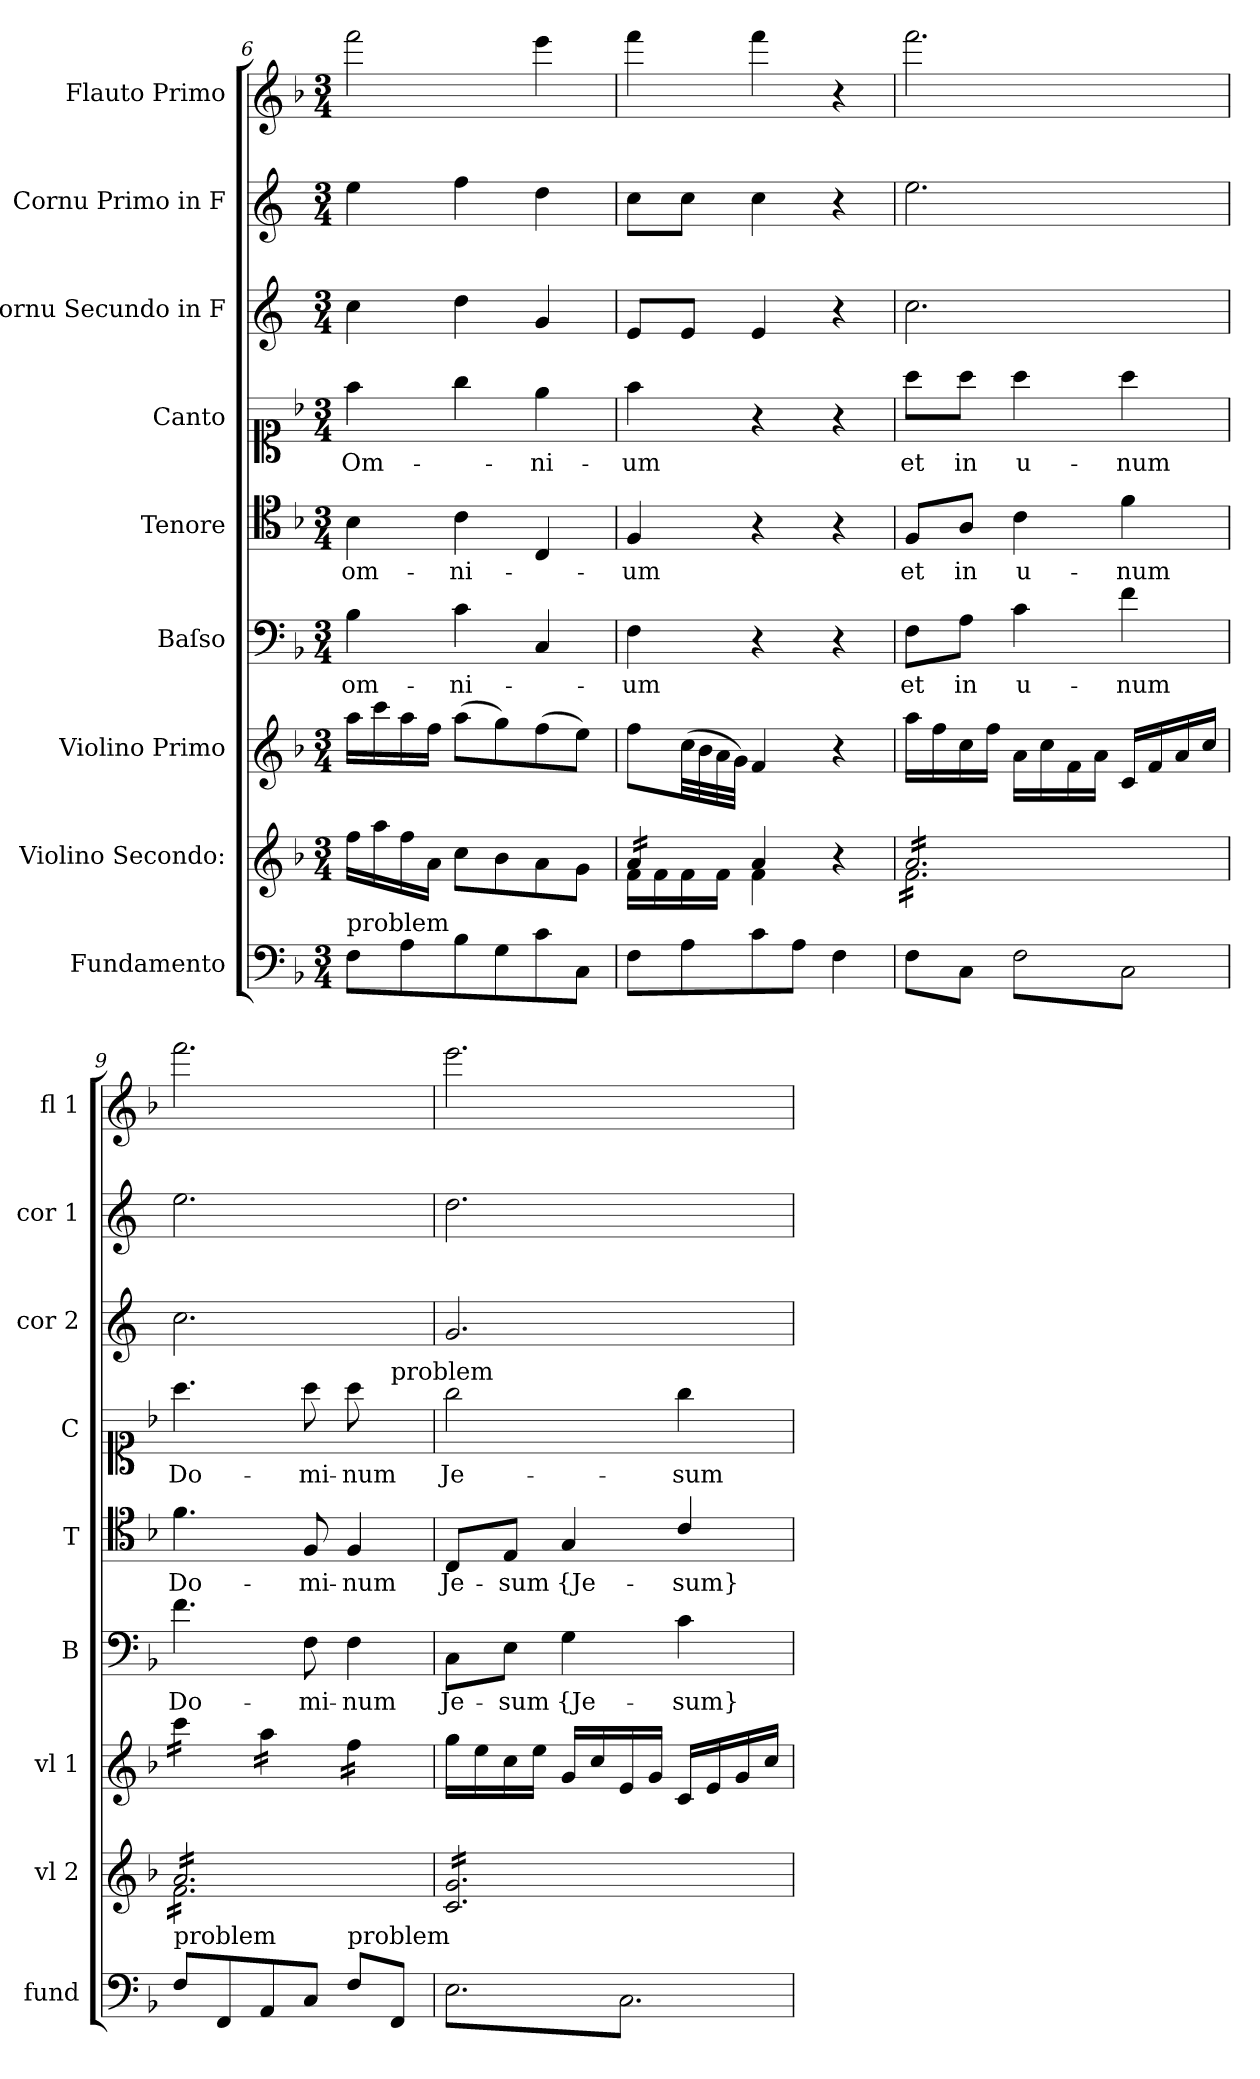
**kern	**kern	**kern	**kern	**text	**kern	**text	**kern	**text	**kern	**kern	**kern
*part9	*part8	*part7	*part6	*part6	*part5	*part5	*part4	*part4	*part3	*part2	*part1
*staff9	*staff8	*staff7	*staff6	*staff6	*staff5	*staff5	*staff4	*staff4	*staff3	*staff2	*staff1
*I"Fundamento	*I"Violino Secondo:	*I"Violino Primo	*I"Baſso	*	*I"Tenore	*	*I"Canto	*	*I"Cornu Secundo in F	*I"Cornu Primo in F	*I"Flauto Primo
*I'fund	*I'vl 2	*I'vl 1	*I'B	*	*I'T	*	*I'C	*	*I'cor 2	*I'cor 1	*I'fl 1
*clefF4	*clefG2	*clefG2	*clefF4	*	*clefC4	*	*clefC1	*	*clefG2	*clefG2	*clefG2
*	*	*	*	*	*	*	*	*	*ITrd4c7	*ITrd4c7	*
*k[b-]	*k[b-]	*k[b-]	*k[b-]	*	*k[b-]	*	*k[b-]	*	*k[b-]	*k[b-]	*k[b-]
*F:	*F:	*F:	*F:	*	*F:	*	*F:	*	*F:	*F:	*F:
*M3/4	*M3/4	*M3/4	*M3/4	*	*M3/4	*	*M3/4	*	*M3/4	*M3/4	*M3/4
=6	=6	=6	=6	=6	=6	=6	=6	=6	=6	=6	=6
!LO:TX:a:t=problem	!	!	!	!	!	!	!	!	!	!	!
8F\L	16ff\LL	16aa\LL	4B-\	om-	4B-\	om-	4ff\	Om-	4f\	4a\	2fff\
.	16aa\	16ccc\	.	.	.	.	.	.	.	.	.
8A\	16ff\	16aa\	.	.	.	.	.	.	.	.	.
.	16a\JJ	16ff\JJ	.	.	.	.	.	.	.	.	.
8B-\	8cc\L	(8aa\L	4c\	-ni-	4c\	-ni-	4gg\	.	4g\	4b-\	.
8G\	8b-\	8gg\)	.	.	.	.	.	.	.	.	.
8c\	8a\	(8ff\	4C/	.	4C/	.	4ee\	-ni-	4c/	4g\	4eee\
8C/J	8g\J	8ee\J)	.	.	.	.	.	.	.	.	.
=7	=7	=7	=7	=7	=7	=7	=7	=7	=7	=7	=7
*	*^	*	*	*	*	*	*	*	*	*	*
*	*tremolo	*	*	*	*	*	*	*	*	*	*	*
8F\L	16a/LL	16f\LL	8ff\L	4F\	-um	4F/	-um	4ff\	-um	8A/L	8f\L	4fff\
.	16a/	16f\	.	.	.	.	.	.	.	.	.	.
8A\	16a/	16f\	(32cc\LL	.	.	.	.	.	.	8A/J	8f\J	.
.	.	.	32b-\	.	.	.	.	.	.	.	.	.
.	16a/JJ	16f\JJ	32a\	.	.	.	.	.	.	.	.	.
*	*Xtremolo	*	*	*	*	*	*	*	*	*	*	*
.	.	.	32g\JJJ)	.	.	.	.	.	.	.	.	.
8c\	4a/	4f\	4f/	4r	.	4r	.	4r	.	4A/	4f\	4fff\
8A\J	.	.	.	.	.	.	.	.	.	.	.	.
4F\	4r	4ryy	4r	4r	.	4r	.	4r	.	4r	4r	4r
=8	=8	=8	=8	=8	=8	=8	=8	=8	=8	=8	=8	=8
*	*tremolo	*	*	*	*	*	*	*	*	*	*	*
8F\L	16a/LL	16f\LL	16aa\LL	8F\L	et	8F/L	et	8aa\L	et	2.f\	2.a\	2.fff\
.	16a/	16f\	16ff\	.	.	.	.	.	.	.	.	.
8C\J	16a/	16f\	16cc\	8A\J	in	8A/J	in	8aa\J	in	.	.	.
.	16a/	16f\	16ff\JJ	.	.	.	.	.	.	.	.	.
*tremolo	*	*	*	*	*	*	*	*	*	*	*	*
8F\L	16a/	16f\	16a\LL	4c\	u-	4c\	u-	4aa\	u-	.	.	.
.	16a/	16f\	16cc\	.	.	.	.	.	.	.	.	.
8C\	16a/	16f\	16f\	.	.	.	.	.	.	.	.	.
.	16a/	16f\	16a\JJ	.	.	.	.	.	.	.	.	.
8F\	16a/	16f\	16c/LL	4f\	-num	4f\	-num	4aa\	-num	.	.	.
.	16a/	16f\	16f/	.	.	.	.	.	.	.	.	.
8C\J	16a/	16f\	16a/	.	.	.	.	.	.	.	.	.
*Xtremolo	*	*	*	*	*	*	*	*	*	*	*	*
.	16a/JJ	16f\JJ	16cc/JJ	.	.	.	.	.	.	.	.	.
=9	=9	=9	=9	=9	=9	=9	=9	=9	=9	=9	=9	=9
!LO:TX:a:t=problem	!	!	!	!	!	!	!	!	!	!	!	!
*	*	*	*tremolo	*	*	*	*	*	*	*	*	*
8F/L	16a/LL	16f\LL	16ccc\LL	4.f\	Do-	4.f\	Do-	4.aa\	Do-	2.f\	2.a\	2.fff\
.	16a/	16f\	16ccc\	.	.	.	.	.	.	.	.	.
8FF/	16a/	16f\	16ccc\	.	.	.	.	.	.	.	.	.
.	16a/	16f\	16ccc\JJ	.	.	.	.	.	.	.	.	.
8AA/	16a/	16f\	16aa\LL	.	.	.	.	.	.	.	.	.
.	16a/	16f\	16aa\	.	.	.	.	.	.	.	.	.
8C/J	16a/	16f\	16aa\	8F\	-mi-	8F/	-mi-	8aa\	-mi-	.	.	.
.	16a/	16f\	16aa\JJ	.	.	.	.	.	.	.	.	.
!LO:TX:a:t=problem	!	!	!	!	!	!	!	!	!	!	!	!
8F\L	16a/	16f\	16ff\LL	4F\	-num	4F/	-num	8aa\	-num	.	.	.
.	16a/	16f\	16ff\	.	.	.	.	.	.	.	.	.
!	!	!	!	!	!	!	!	!LO:TX:a:t=problem	!	!	!	!
8FF/J	16a/	16f\	16ff\	.	.	.	.	8ryy	.	.	.	.
.	16a/JJ	16f\JJ	16ff\JJ	.	.	.	.	.	.	.	.	.
*	*	*	*Xtremolo	*	*	*	*	*	*	*	*	*
*	*v	*v	*	*	*	*	*	*	*	*	*	*
=10	=10	=10	=10	=10	=10	=10	=10	=10	=10	=10	=10
*tremolo	*	*	*	*	*	*	*	*	*	*	*
8E\L	16c/ 16g/LL	16gg\LL	8C\L	Je-	8C/L	Je-	2gg\	Je-	2.c/	2.g\	2.eee\
.	16c/ 16g/	16ee\	.	.	.	.	.	.	.	.	.
8C\	16c/ 16g/	16cc\	8E\J	-sum	8E/J	-sum	.	.	.	.	.
.	16c/ 16g/	16ee\JJ	.	.	.	.	.	.	.	.	.
8E\	16c/ 16g/	16g/LL	4G\	{Je-	4G/	{Je-	.	.	.	.	.
.	16c/ 16g/	16cc/	.	.	.	.	.	.	.	.	.
8C\	16c/ 16g/	16e/	.	.	.	.	.	.	.	.	.
.	16c/ 16g/	16g/JJ	.	.	.	.	.	.	.	.	.
8E\	16c/ 16g/	16c/LL	4c\	-sum}	4c/	-sum}	4gg\	-sum	.	.	.
.	16c/ 16g/	16e/	.	.	.	.	.	.	.	.	.
8C\J	16c/ 16g/	16g/	.	.	.	.	.	.	.	.	.
*Xtremolo	*	*	*	*	*	*	*	*	*	*	*
.	16c/ 16g/JJ	16cc/JJ	.	.	.	.	.	.	.	.	.
*	*Xtremolo	*	*	*	*	*	*	*	*	*	*
.	.	.	.	.	.	.	.	.	.	.	.
.	.	.	.	.	.	.	.	.	.	.	.
.	.	.	.	.	.	.	.	.	.	.	.
=	=	=	=	=	=	=	=	=	=	=	=
*-	*-	*-	*-	*-	*-	*-	*-	*-	*-	*-	*-
